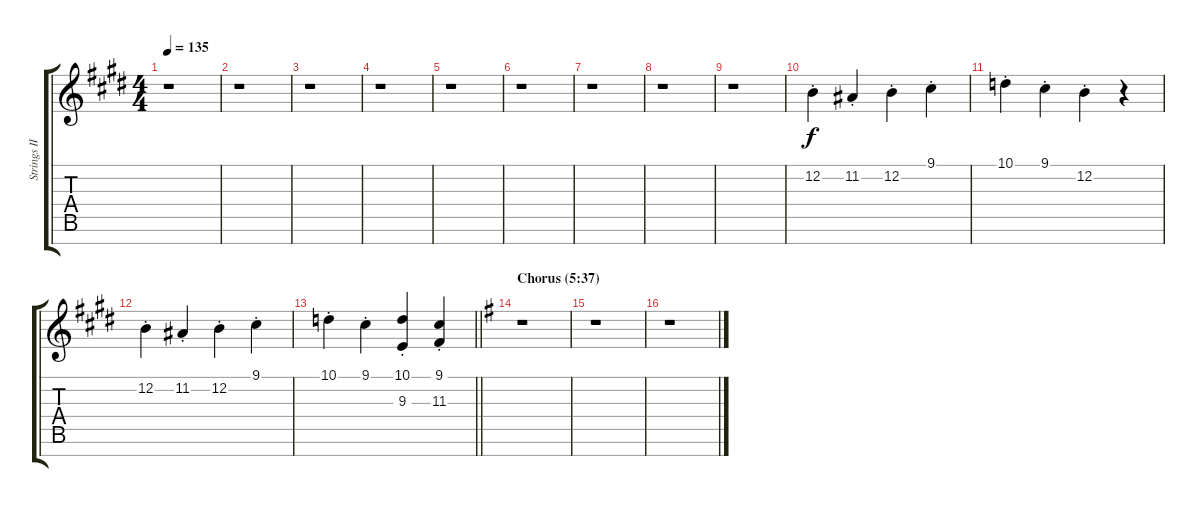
\track ("Strings III" "Strings II") {instrument stringensemble1}
\staff {score tabs}
\tuning (E4 B3 G3 D3 A2 E2 B1) {hide}
\ts (4 4)
\tempo 135
\clef g2
\ks c#minor
r.1{dy f} |
r.1 |
r.1 |
r.1 |
r.1 |
r.1 |
r.1 |
r.1 |
r.1 |
12.2{st}.4 11.2{st}.4 12.2{st}.4 9.1{st}.4 |
10.1{st}.4 9.1{st}.4 12.2{st}.4 r.4 |
12.2{st}.4 11.2{st}.4 12.2{st}.4 9.1{st}.4 |
\barLineRight lightlight
10.1{st}.4 9.1{st}.4 (10.1{st} 9.3{st}).4 (9.1{st} 11.3{st}).4 |
\section ("" "Chorus (5:37)")
\ks eminor
r.1 |
r.1 |
r.1
